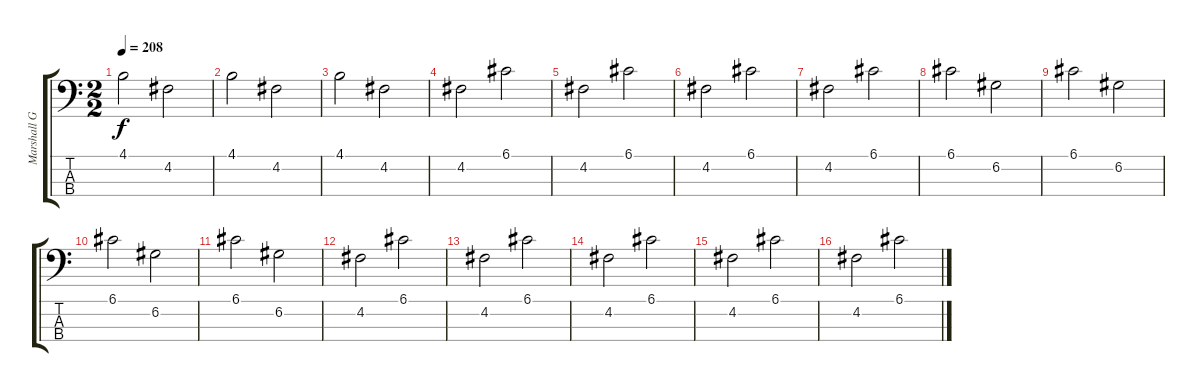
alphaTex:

\track ("Marshall Grant" "Marshall G") {instrument electricbassfinger}
\staff {score tabs}
\tuning (G2 D2 A1 E1) {hide}
\ts (2 2)
\tempo 208
\clef f4
\ks c
4.1.2{dy f} 4.2.2 |
4.1.2 4.2.2 |
4.1.2 4.2.2 |
4.2.2 6.1.2 |
4.2.2 6.1.2 |
4.2.2 6.1.2 |
4.2.2 6.1.2 |
6.1.2 6.2.2 |
6.1.2 6.2.2 |
6.1.2 6.2.2 |
6.1.2 6.2.2 |
4.2.2 6.1.2 |
4.2.2 6.1.2 |
4.2.2 6.1.2 |
4.2.2 6.1.2 |
4.2.2 6.1.2
